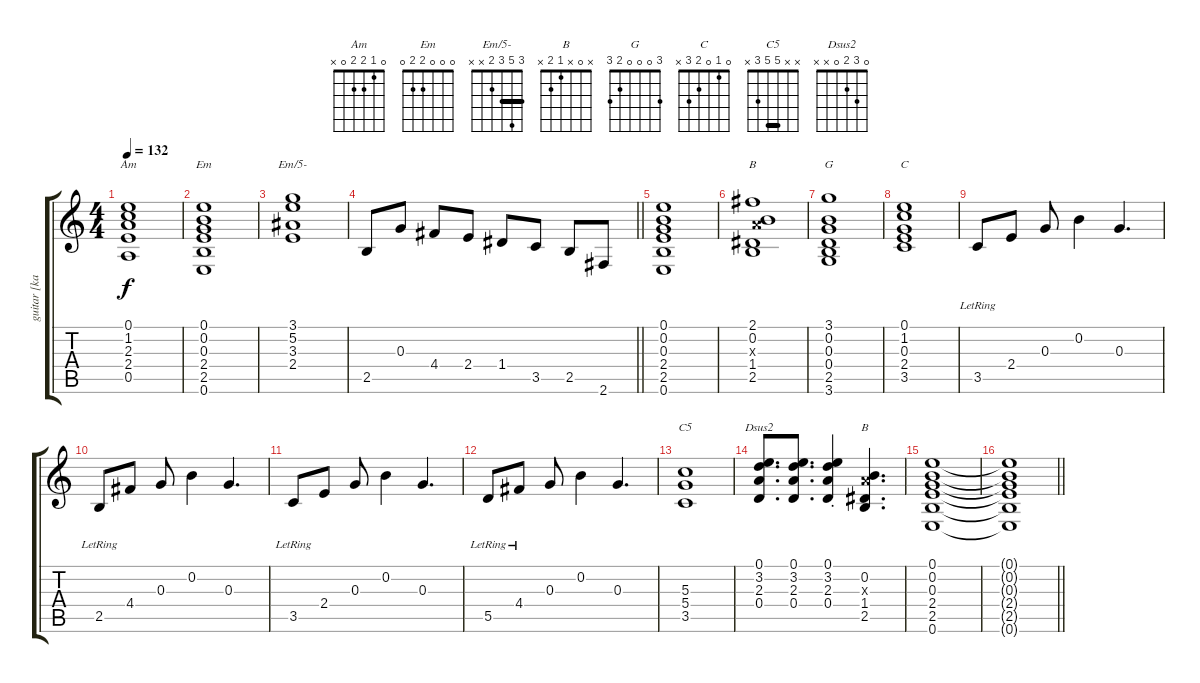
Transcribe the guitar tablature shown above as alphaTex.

\track ("guitar [karukan]" "guitar [ka") {instrument overdrivenguitar}
\staff {score tabs}
\tuning (E4 B3 G3 D3 A2 E2) {hide}
\chord ("Am" 0 1 2 2 0 x)
\chord ("Em" 0 0 0 2 2 0)
\chord ("Em/5-" 3 5 3 2 x x) {barre 3}
\chord ("B" 2 0 x 1 2 x)
\chord ("G" 3 0 0 0 2 3)
\chord ("C" 0 1 0 2 3 x)
\chord ("C5" x x 5 5 3 x) {barre 5}
\chord ("Dsus2" 0 3 2 0 x x)
\chord ("B" x 0 x 1 2 x)
\ts (4 4)
\tempo 132
\clef g2
\ks c
(0.1 1.2 2.3 2.4 0.5).1{ch "Am" dy f} |
(0.1 0.2 0.3 2.4 2.5 0.6).1{ch "Em"} |
(3.1 5.2 3.3 2.4).1{ch "Em/5-"} |
\barLineRight lightlight
2.5.8 0.3.8 4.4.8 2.4.8 1.4.8 3.5.8 2.5.8 2.6.8 |
(0.1 0.2 0.3 2.4 2.5 0.6).1 |
(2.1 0.2 2.3{x} 1.4 2.5).1{ch "B"} |
(3.1 0.2 0.3 0.4 2.5 3.6).1{ch "G"} |
(0.1 1.2 0.3 2.4 3.5).1{ch "C"} |
3.5{lr}.8 2.4.8 0.3.8 0.2.4 0.3.4{d} |
2.5{lr}.8 4.4.8 0.3.8 0.2.4 0.3.4{d} |
3.5{lr}.8 2.4.8 0.3.8 0.2.4 0.3.4{d} |
5.5{lr}.8 4.4{lr}.8 0.3.8 0.2.4 0.3.4{d} |
(5.3 5.4 3.5).1{ch "C5"} |
(0.1 3.2 2.3 0.4).8{d ch "Dsus2"} (0.1 3.2 2.3 0.4).8{d} (0.1{st} 3.2{st} 2.3{st} 0.4{st}).4 (0.2 2.3{x} 1.4 2.5).4{d ch "B"} |
(0.1 0.2 0.3 2.4 2.5 0.6).1 |
\barLineRight lightlight
(0.1{t} 0.2{t} 0.3{t} 2.4{t} 2.5{t} 0.6{t}).1
